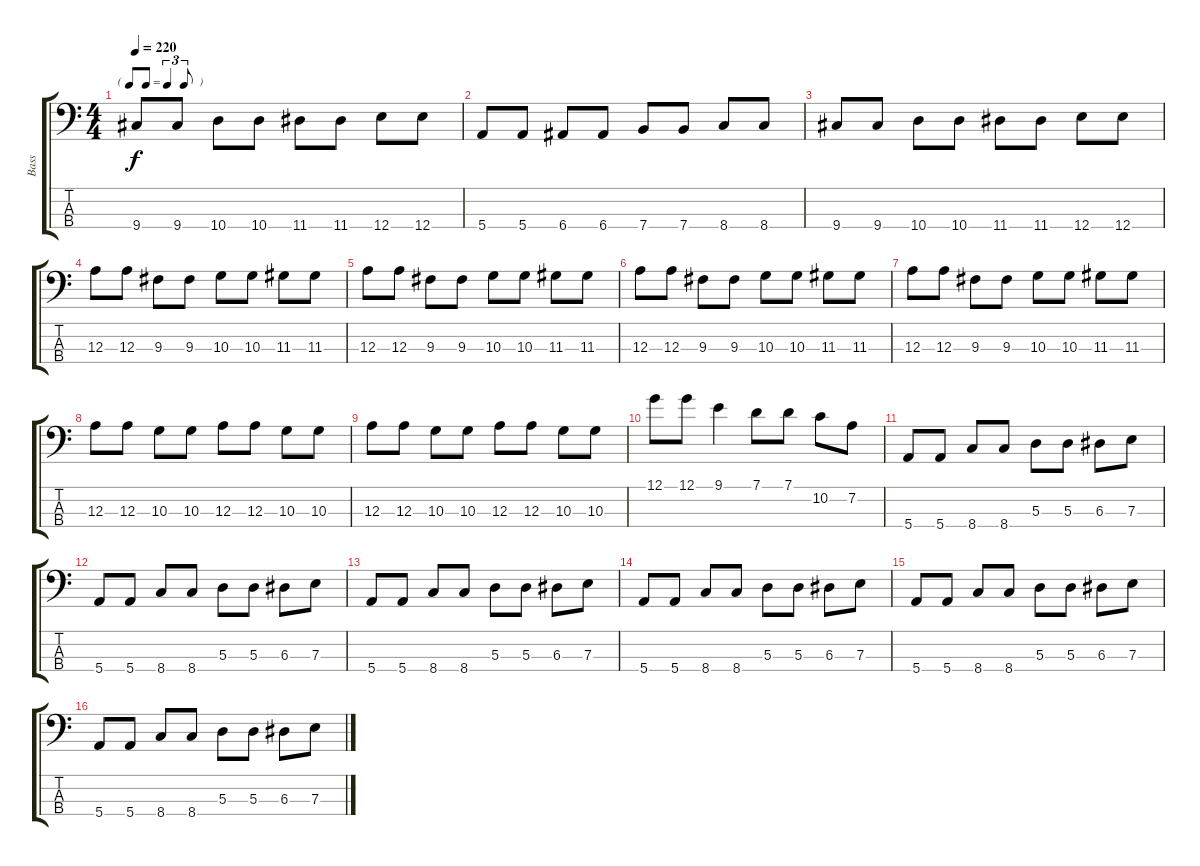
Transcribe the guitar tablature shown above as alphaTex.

\track ("Bass" "Bass") {instrument electricbassfinger}
\staff {score tabs}
\tuning (G2 D2 A1 E1) {hide}
\ts (4 4)
\tf triplet8th
\tempo 220
\clef f4
\ks c
9.4.8{dy f} 9.4.8 10.4.8 10.4.8 11.4.8 11.4.8 12.4.8 12.4.8 |
5.4.8 5.4.8 6.4.8 6.4.8 7.4.8 7.4.8 8.4.8 8.4.8 |
9.4.8 9.4.8 10.4.8 10.4.8 11.4.8 11.4.8 12.4.8 12.4.8 |
12.3.8 12.3.8 9.3.8 9.3.8 10.3.8 10.3.8 11.3.8 11.3.8 |
12.3.8 12.3.8 9.3.8 9.3.8 10.3.8 10.3.8 11.3.8 11.3.8 |
12.3.8 12.3.8 9.3.8 9.3.8 10.3.8 10.3.8 11.3.8 11.3.8 |
12.3.8 12.3.8 9.3.8 9.3.8 10.3.8 10.3.8 11.3.8 11.3.8 |
12.3.8 12.3.8 10.3.8 10.3.8 12.3.8 12.3.8 10.3.8 10.3.8 |
12.3.8 12.3.8 10.3.8 10.3.8 12.3.8 12.3.8 10.3.8 10.3.8 |
12.1.8 12.1.8 9.1.4 7.1.8 7.1.8 10.2.8 7.2.8 |
5.4.8 5.4.8 8.4.8 8.4.8 5.3.8 5.3.8 6.3.8 7.3.8 |
5.4.8 5.4.8 8.4.8 8.4.8 5.3.8 5.3.8 6.3.8 7.3.8 |
5.4.8 5.4.8 8.4.8 8.4.8 5.3.8 5.3.8 6.3.8 7.3.8 |
5.4.8 5.4.8 8.4.8 8.4.8 5.3.8 5.3.8 6.3.8 7.3.8 |
5.4.8 5.4.8 8.4.8 8.4.8 5.3.8 5.3.8 6.3.8 7.3.8 |
5.4.8 5.4.8 8.4.8 8.4.8 5.3.8 5.3.8 6.3.8 7.3.8
